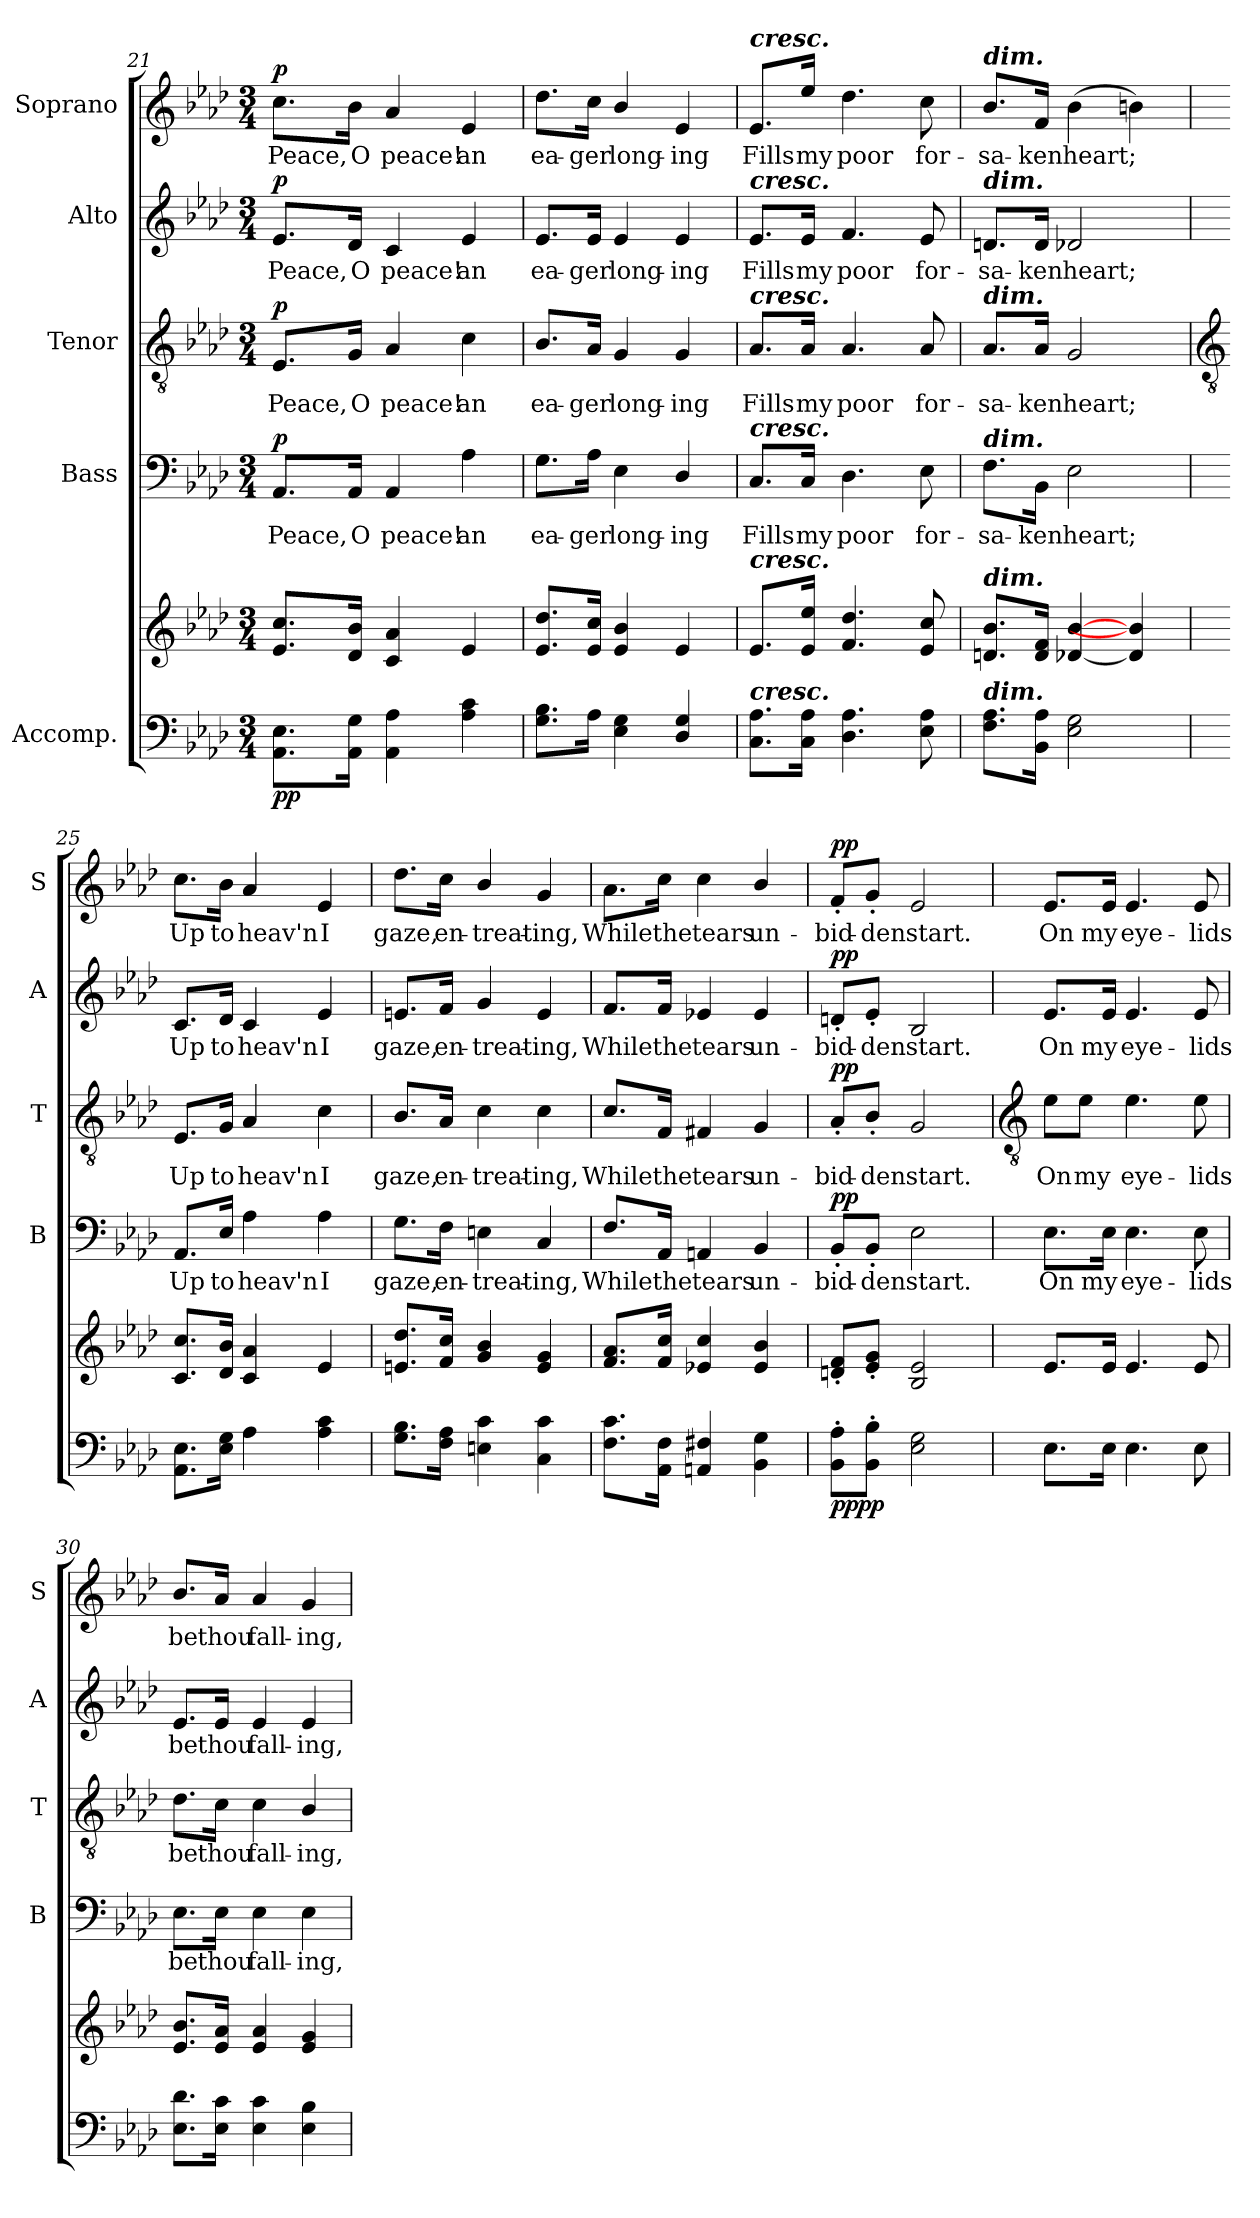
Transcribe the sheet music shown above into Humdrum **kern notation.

**kern	**kern	**dynam	**kern	**text	**dynam	**kern	**text	**dynam	**kern	**text	**dynam	**kern	**text	**dynam
*part5	*part5	*part5	*part4	*part4	*part4	*part3	*part3	*part3	*part2	*part2	*part2	*part1	*part1	*part1
*staff6	*staff5	*staff5/6	*staff4	*staff4	*staff4	*staff3	*staff3	*staff3	*staff2	*staff2	*staff2	*staff1	*staff1	*staff1
*I"Accomp.	*	*	*I"Bass	*	*	*I"Tenor	*	*	*I"Alto	*	*	*I"Soprano	*	*
*	*	*	*I'B	*	*	*I'T	*	*	*I'A	*	*	*I'S	*	*
!!LO:LB:g=z
*clefF4	*clefG2	*	*clefF4	*	*	*clefGv2	*	*	*clefG2	*	*	*clefG2	*	*
*k[b-e-a-d-]	*k[b-e-a-d-]	*	*k[b-e-a-d-]	*	*	*k[b-e-a-d-]	*	*	*k[b-e-a-d-]	*	*	*k[b-e-a-d-]	*	*
*A-:	*A-:	*	*A-:	*	*	*A-:	*	*	*A-:	*	*	*A-:	*	*
*M3/4	*M3/4	*	*M3/4	*	*	*M3/4	*	*	*M3/4	*	*	*M3/4	*	*
=21	=21	=21	=21	=21	=21	=21	=21	=21	=21	=21	=21	=21	=21	=21
!	!	!LO:DY:b=2	!	!LO:LY:b	!	!	!LO:LY:b	!	!	!LO:LY:b	!	!	!LO:LY:b	!
!	!	!LO:DY:n=1:b	!	!	!LO:DY:b	!	!	!LO:DY:b	!	!	!LO:DY:b	!	!	!LO:DY:b
8.AA- 8.E-L	8.e-\ 8.cc\L	p p	8.AA-/L	Peace,	p	8.E-/L	Peace,	p	8.e-/L	Peace,	p	8.cc\L	Peace,	p
!	!	!	!	!LO:LY:b	!	!	!LO:LY:b	!	!	!LO:LY:b	!	!	!LO:LY:b	!
16AA- 16GJ	16d-/ 16b-/J	.	16AA-/Jk	O	.	16G/Jk	O	.	16d-/Jk	O	.	16b-\Jk	O	.
!	!	!	!	!LO:LY:b	!	!	!LO:LY:b	!	!	!LO:LY:b	!	!	!LO:LY:b	!
4AA- 4A-	4c 4a-	.	4AA-	peace!	.	4A-	peace!	.	4c	peace!	.	4a-	peace!	.
!	!	!	!	!LO:LY:b	!	!	!LO:LY:b	!	!	!LO:LY:b	!	!	!LO:LY:b	!
4A- 4c	4e-	.	4A-	an	.	4c	an	.	4e-	an	.	4e-	an	.
=22	=22	=22	=22	=22	=22	=22	=22	=22	=22	=22	=22	=22	=22	=22
!	!	!	!	!LO:LY:b	!	!	!LO:LY:b	!	!	!LO:LY:b	!	!	!LO:LY:b	!
8.G 8.B-L	8.e- 8.dd-L	.	8.G\L	ea-	.	8.B-/L	ea-	.	8.e-/L	ea-	.	8.dd-\L	ea-	.
!	!	!	!	!LO:LY:b	!	!	!LO:LY:b	!	!	!LO:LY:b	!	!	!LO:LY:b	!
16A-J	16e- 16ccJ	.	16A-\Jk	-ger	.	16A-/Jk	-ger	.	16e-/Jk	-ger	.	16cc\Jk	-ger	.
!	!	!	!	!LO:LY:b	!	!	!LO:LY:b	!	!	!LO:LY:b	!	!	!LO:LY:b	!
4E- 4G	4e-/ 4b-/	.	4E-	long-	.	4G	long-	.	4e-	long-	.	4b-/	long-	.
!	!	!	!	!LO:LY:b	!	!	!LO:LY:b	!	!	!LO:LY:b	!	!	!LO:LY:b	!
4D-/ 4G/	4e-	.	4D-/	-ing	.	4G	-ing	.	4e-	-ing	.	4e-	-ing	.
=23	=23	=23	=23	=23	=23	=23	=23	=23	=23	=23	=23	=23	=23	=23
!	!	!	!	!	!	!	!	!	!	!	!	!LO:TX:a:Bi:t=cresc.	!	!
!	!	!	!	!	!	!	!	!	!LO:TX:a:Bi:t=cresc.	!	!	!	!	!
!	!	!	!	!	!	!LO:TX:a:Bi:t=cresc.	!	!	!	!	!	!	!	!
!	!	!	!LO:TX:a:Bi:t=cresc.	!	!	!	!	!	!	!	!	!	!	!
!	!LO:TX:a:Bi:t=cresc.	!	!	!	!	!	!	!	!	!	!	!	!	!
!LO:TX:a:Bi:t=cresc.	!	!	!	!	!	!	!	!	!	!	!	!	!	!
!	!	!	!	!LO:LY:b	!	!	!LO:LY:b	!	!	!LO:LY:b	!	!	!LO:LY:b	!
8.C 8.A-L	8.e-L	.	8.C/L	Fills	.	8.A-/L	Fills	.	8.e-/L	Fills	.	8.e-/L	Fills	.
!	!	!	!	!LO:LY:b	!	!	!LO:LY:b	!	!	!LO:LY:b	!	!	!LO:LY:b	!
16C 16A-J	16e- 16ee-J	.	16C/Jk	my	.	16A-/Jk	my	.	16e-/Jk	my	.	16ee-/Jk	my	.
!	!	!	!	!LO:LY:b	!	!	!LO:LY:b	!	!	!LO:LY:b	!	!	!LO:LY:b	!
4.D- 4.A-	4.f 4.dd-	.	4.D-	poor	.	4.A-	poor	.	4.f	poor	.	4.dd-	poor	.
!	!	!	!	!LO:LY:b	!	!	!LO:LY:b	!	!	!LO:LY:b	!	!	!LO:LY:b	!
8E- 8A-	8e- 8cc	.	8E-	for-	.	8A-	for-	.	8e-	for-	.	8cc	for-	.
=24	=24	=24	=24	=24	=24	=24	=24	=24	=24	=24	=24	=24	=24	=24
!	!	!	!	!	!	!	!	!	!	!	!	!LO:TX:a:Bi:t=dim.	!	!
!	!	!	!	!	!	!	!	!	!LO:TX:a:Bi:t=dim.	!	!	!	!	!
!	!	!	!	!	!	!LO:TX:a:Bi:t=dim.	!	!	!	!	!	!	!	!
!	!	!	!LO:TX:a:Bi:t=dim.	!	!	!	!	!	!	!	!	!	!	!
!	!LO:TX:a:Bi:t=dim.	!	!	!	!	!	!	!	!	!	!	!	!	!
!LO:TX:a:Bi:t=dim.	!	!	!	!	!	!	!	!	!	!	!	!	!	!
!	!	!	!	!LO:LY:b	!	!	!LO:LY:b	!	!	!LO:LY:b	!	!	!LO:LY:b	!
8.F 8.A-L	8.dn/ 8.b-/L	.	8.F\L	-sa-	.	8.A-/L	-sa-	.	8.dn/L	-sa-	.	8.b-/L	-sa-	.
!	!	!	!	!LO:LY:b	!	!	!LO:LY:b	!	!	!LO:LY:b	!	!	!LO:LY:b	!
16BB- 16A-J	16d 16fJ	.	16BB-\Jk	-ken	.	16A-/Jk	-ken	.	16d/Jk	-ken	.	16f/Jk	-ken	.
!	!	!	!	!LO:LY:b	!	!	!LO:LY:b	!	!	!LO:LY:b	!	!	!LO:LY:b	!
2E- 2G	[4d-X [4b-	.	2E-	heart;	.	2G	heart;	.	2d-X	heart;	.	(>4b-	heart;	.
.	4d-] 4b]	.	.	.	.	.	.	.	.	.	.	4bn)	.	.
!!LO:LB:g=z
=25	=25	=25	=25	=25	=25	=25	=25	=25	=25	=25	=25	=25	=25	=25
*	*	*	*	*	*	*clefGv2	*	*	*	*	*	*	*	*
!	!	!	!	!LO:LY:b	!	!	!LO:LY:b	!	!	!LO:LY:b	!	!	!LO:LY:b	!
8.AA- 8.E-L	8.c 8.ccL	.	8.AA-/L	Up	.	8.E-/L	Up	.	8.c/L	Up	.	8.cc\L	Up	.
!	!	!	!	!LO:LY:b	!	!	!LO:LY:b	!	!	!LO:LY:b	!	!	!LO:LY:b	!
16E- 16GJ	16d-/ 16b-/J	.	16E-/Jk	to	.	16G/Jk	to	.	16d-/Jk	to	.	16b-\Jk	to	.
!	!	!	!	!LO:LY:b	!	!	!LO:LY:b	!	!	!LO:LY:b	!	!	!LO:LY:b	!
4A-	4c 4a-	.	4A-	heav'n	.	4A-	heav'n	.	4c	heav'n	.	4a-	heav'n	.
!	!	!	!	!LO:LY:b	!	!	!LO:LY:b	!	!	!LO:LY:b	!	!	!LO:LY:b	!
4A- 4c	4e-	.	4A-	I	.	4c	I	.	4e-	I	.	4e-	I	.
=26	=26	=26	=26	=26	=26	=26	=26	=26	=26	=26	=26	=26	=26	=26
!	!	!	!	!LO:LY:b	!	!	!LO:LY:b	!	!	!LO:LY:b	!	!	!LO:LY:b	!
8.G 8.B-L	8.en 8.dd-L	.	8.G\L	gaze,	.	8.B-/L	gaze,	.	8.en/L	gaze,	.	8.dd-\L	gaze,	.
!	!	!	!	!LO:LY:b	!	!	!LO:LY:b	!	!	!LO:LY:b	!	!	!LO:LY:b	!
16F 16A-J	16f 16ccJ	.	16F\Jk	en-	.	16A-/Jk	en-	.	16f/Jk	en-	.	16cc\Jk	en-	.
!	!	!	!	!LO:LY:b	!	!	!LO:LY:b	!	!	!LO:LY:b	!	!	!LO:LY:b	!
4En 4c	4g/ 4b-/	.	4En	-treat-	.	4c	-treat-	.	4g	-treat-	.	4b-/	-treat-	.
!	!	!	!	!LO:LY:b	!	!	!LO:LY:b	!	!	!LO:LY:b	!	!	!LO:LY:b	!
4C 4c	4e 4g	.	4C	-ing,	.	4c	-ing,	.	4e	-ing,	.	4g	-ing,	.
=27	=27	=27	=27	=27	=27	=27	=27	=27	=27	=27	=27	=27	=27	=27
!	!	!	!	!LO:LY:b	!	!	!LO:LY:b	!	!	!LO:LY:b	!	!	!LO:LY:b	!
8.F 8.cL	8.f 8.a-L	.	8.F/L	While	.	8.c/L	While	.	8.f/L	While	.	8.a-\L	While	.
!	!	!	!	!LO:LY:b	!	!	!LO:LY:b	!	!	!LO:LY:b	!	!	!LO:LY:b	!
16AA- 16FJ	16f 16ccJ	.	16AA-/Jk	the	.	16F/Jk	the	.	16f/Jk	the	.	16cc\Jk	the	.
!	!	!	!	!LO:LY:b	!	!	!LO:LY:b	!	!	!LO:LY:b	!	!	!LO:LY:b	!
4AAn 4F#X	4e-X 4cc	.	4AAn	tears	.	4F#X	tears	.	4e-X	tears	.	4cc	tears	.
!	!	!	!	!LO:LY:b	!	!	!LO:LY:b	!	!	!LO:LY:b	!	!	!LO:LY:b	!
4BB- 4G	4e-/ 4b-/	.	4BB-	un-	.	4G	un-	.	4e-	un-	.	4b-/	un-	.
=28	=28	=28	=28	=28	=28	=28	=28	=28	=28	=28	=28	=28	=28	=28
!	!	!LO:DY:b=2	!	!LO:LY:b	!	!	!LO:LY:b	!	!	!LO:LY:b	!	!	!LO:LY:b	!
!	!	!LO:DY:n=1:b	!	!	!LO:DY:b	!	!	!LO:DY:b	!	!	!LO:DY:b	!	!	!LO:DY:b
8BB-' 8A-'L	8dn' 8f'L	pp pp	8BB-'/L	bid-	pp	8A-'/L	bid-	pp	8dn'/L	bid-	pp	8f'/L	bid-	pp
!	!	!	!	!LO:LY:b	!	!	!LO:LY:b	!	!	!LO:LY:b	!	!	!LO:LY:b	!
8BB-' 8B-'J	8e-' 8g'J	.	8BB-'/J	-den	.	8B-'/J	-den	.	8e-'/J	-den	.	8g'/J	-den	.
!	!	!	!	!LO:LY:b	!	!	!LO:LY:b	!	!	!LO:LY:b	!	!	!LO:LY:b	!
2E- 2G	2B- 2e-	.	2E-	start.	.	2G	start.	.	2B-	start.	.	2e-	start.	.
!!LO:LB:g=z
=29	=29	=29	=29	=29	=29	=29	=29	=29	=29	=29	=29	=29	=29	=29
*	*	*	*	*	*	*clefGv2	*	*	*	*	*	*	*	*
!	!	!	!	!LO:LY:b	!	!	!LO:LY:b	!	!	!LO:LY:b	!	!	!LO:LY:b	!
8.E-L	8.e-L	.	8.E-\L	On	.	8e-\L	On	.	8.e-/L	On	.	8.e-/L	On	.
!	!	!	!	!	!	!	!LO:LY:b	!	!	!	!	!	!	!
.	.	.	.	.	.	8e-\J	my	.	.	.	.	.	.	.
!	!	!	!	!LO:LY:b	!	!	!	!	!	!LO:LY:b	!	!	!LO:LY:b	!
16E-J	16e-J	.	16E-\Jk	my	.	.	.	.	16e-/Jk	my	.	16e-/Jk	my	.
!	!	!	!	!LO:LY:b	!	!	!LO:LY:b	!	!	!LO:LY:b	!	!	!LO:LY:b	!
4.E-	4.e-	.	4.E-	eye-	.	4.e-	eye-	.	4.e-	eye-	.	4.e-	eye-	.
!	!	!	!	!LO:LY:b	!	!	!LO:LY:b	!	!	!LO:LY:b	!	!	!LO:LY:b	!
8E-	8e-	.	8E-	-lids	.	8e-	-lids	.	8e-	-lids	.	8e-	-lids	.
=30	=30	=30	=30	=30	=30	=30	=30	=30	=30	=30	=30	=30	=30	=30
!	!	!	!	!LO:LY:b	!	!	!LO:LY:b	!	!	!LO:LY:b	!	!	!LO:LY:b	!
8.E- 8.d-L	8.e-/ 8.b-/L	.	8.E-\L	be	.	8.d-\L	be	.	8.e-/L	be	.	8.b-/L	be	.
!	!	!	!	!LO:LY:b	!	!	!LO:LY:b	!	!	!LO:LY:b	!	!	!LO:LY:b	!
16E- 16cJ	16e- 16a-J	.	16E-\Jk	thou	.	16c\Jk	thou	.	16e-/Jk	thou	.	16a-/Jk	thou	.
!	!	!	!	!LO:LY:b	!	!	!LO:LY:b	!	!	!LO:LY:b	!	!	!LO:LY:b	!
4E- 4c	4e- 4a-	.	4E-	fall-	.	4c	fall-	.	4e-	fall-	.	4a-	fall-	.
!	!	!	!	!LO:LY:b	!	!	!LO:LY:b	!	!	!LO:LY:b	!	!	!LO:LY:b	!
4E- 4B-	4e- 4g	.	4E-	-ing,	.	4B-/	-ing,	.	4e-	-ing,	.	4g	-ing,	.
=	=	=	=	=	=	=	=	=	=	=	=	=	=	=
*-	*-	*-	*-	*-	*-	*-	*-	*-	*-	*-	*-	*-	*-	*-
